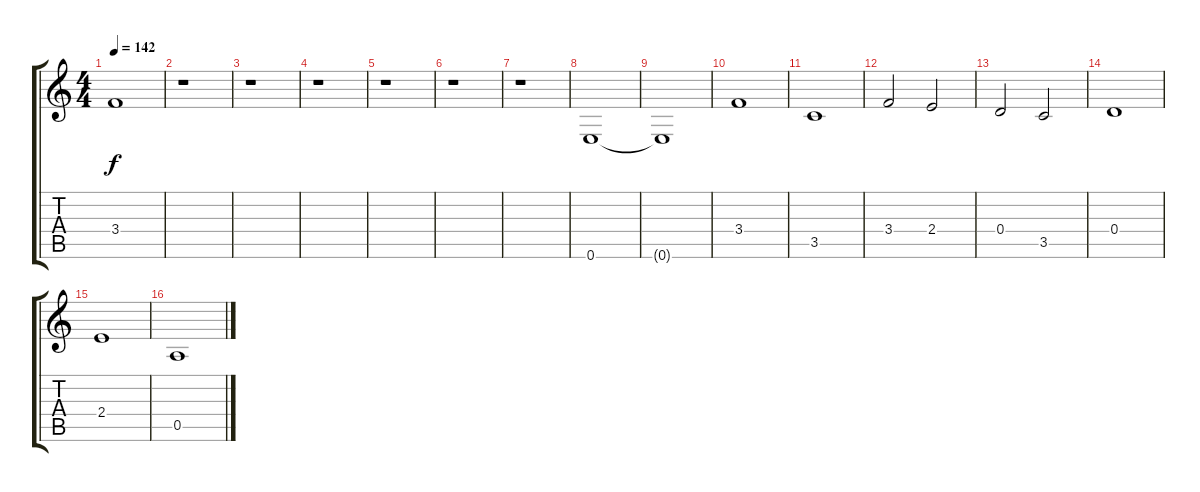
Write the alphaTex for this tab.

\track "" {instrument electricbassfinger}
\staff {score tabs}
\tuning (E4 B3 G3 D3 A2 E2) {hide}
\ts (4 4)
\tempo 142
\clef g2
\ks c
3.4{t}.1{dy f} |
r.1 |
r.1 |
r.1 |
r.1 |
r.1 |
r.1 |
0.6.1 |
0.6{t}.1 |
3.4.1 |
3.5.1 |
3.4.2 2.4.2 |
0.4.2 3.5.2 |
0.4.1 |
2.4.1 |
0.5.1
